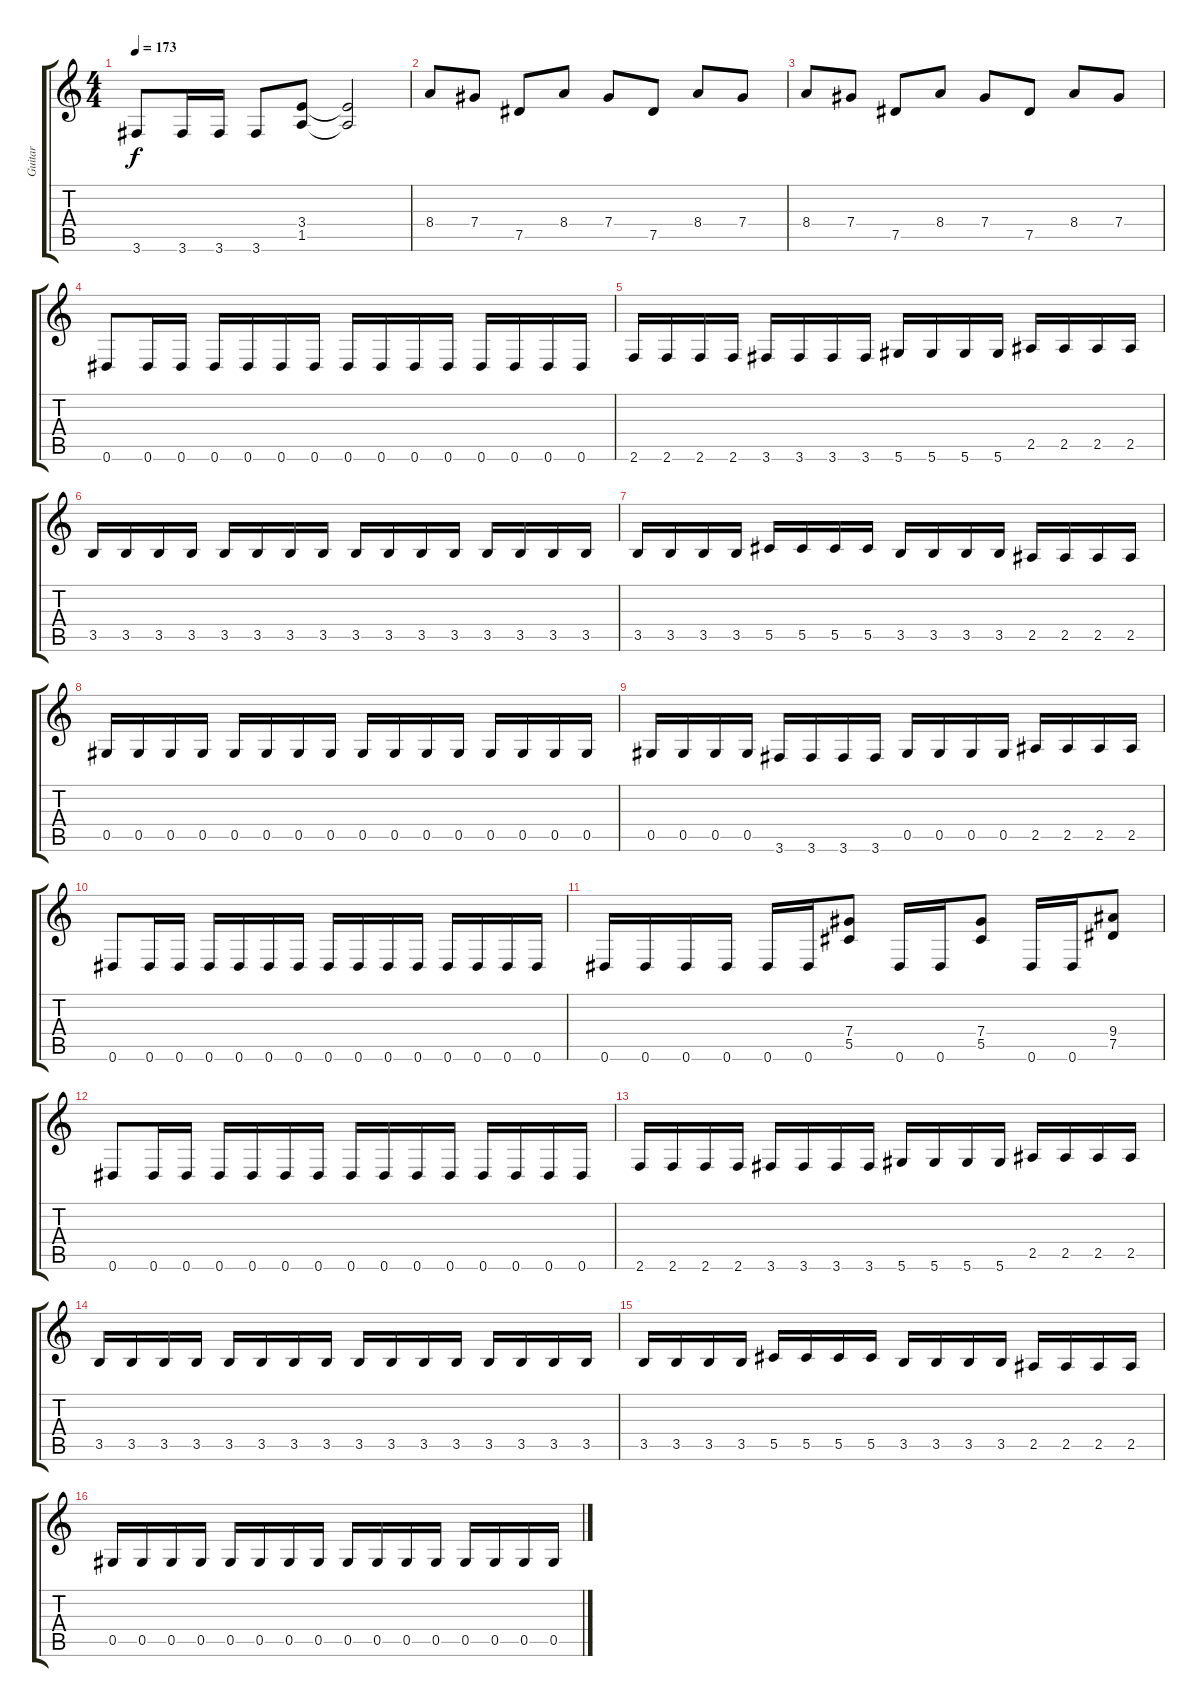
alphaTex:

\track ("Guitar" "Guitar") {instrument distortionguitar}
\staff {score tabs}
\tuning (Eb4 Bb3 Gb3 Db3 Ab2 Eb2) {hide}
\ts (4 4)
\tempo 173
\clef g2
\ks c
3.6.8{dy f} 3.6.16 3.6.16 3.6.8 (3.4 1.5).8 (3.4{t} 1.5{t}).2 |
8.4.8 7.4.8 7.5.8 8.4.8 7.4.8 7.5.8 8.4.8 7.4.8 |
8.4.8 7.4.8 7.5.8 8.4.8 7.4.8 7.5.8 8.4.8 7.4.8 |
0.6.8 0.6.16 0.6.16 0.6.16 0.6.16 0.6.16 0.6.16 0.6.16 0.6.16 0.6.16 0.6.16 0.6.16 0.6.16 0.6.16 0.6.16 |
2.6.16 2.6.16 2.6.16 2.6.16 3.6.16 3.6.16 3.6.16 3.6.16 5.6.16 5.6.16 5.6.16 5.6.16 2.5.16 2.5.16 2.5.16 2.5.16 |
3.5.16 3.5.16 3.5.16 3.5.16 3.5.16 3.5.16 3.5.16 3.5.16 3.5.16 3.5.16 3.5.16 3.5.16 3.5.16 3.5.16 3.5.16 3.5.16 |
3.5.16 3.5.16 3.5.16 3.5.16 5.5.16 5.5.16 5.5.16 5.5.16 3.5.16 3.5.16 3.5.16 3.5.16 2.5.16 2.5.16 2.5.16 2.5.16 |
0.5.16 0.5.16 0.5.16 0.5.16 0.5.16 0.5.16 0.5.16 0.5.16 0.5.16 0.5.16 0.5.16 0.5.16 0.5.16 0.5.16 0.5.16 0.5.16 |
0.5.16 0.5.16 0.5.16 0.5.16 3.6.16 3.6.16 3.6.16 3.6.16 0.5.16 0.5.16 0.5.16 0.5.16 2.5.16 2.5.16 2.5.16 2.5.16 |
0.6.8 0.6.16 0.6.16 0.6.16 0.6.16 0.6.16 0.6.16 0.6.16 0.6.16 0.6.16 0.6.16 0.6.16 0.6.16 0.6.16 0.6.16 |
0.6.16 0.6.16 0.6.16 0.6.16 0.6.16 0.6.16 (7.4 5.5).8 0.6.16 0.6.16 (7.4 5.5).8 0.6.16 0.6.16 (9.4 7.5).8 |
0.6.8 0.6.16 0.6.16 0.6.16 0.6.16 0.6.16 0.6.16 0.6.16 0.6.16 0.6.16 0.6.16 0.6.16 0.6.16 0.6.16 0.6.16 |
2.6.16 2.6.16 2.6.16 2.6.16 3.6.16 3.6.16 3.6.16 3.6.16 5.6.16 5.6.16 5.6.16 5.6.16 2.5.16 2.5.16 2.5.16 2.5.16 |
3.5.16 3.5.16 3.5.16 3.5.16 3.5.16 3.5.16 3.5.16 3.5.16 3.5.16 3.5.16 3.5.16 3.5.16 3.5.16 3.5.16 3.5.16 3.5.16 |
3.5.16 3.5.16 3.5.16 3.5.16 5.5.16 5.5.16 5.5.16 5.5.16 3.5.16 3.5.16 3.5.16 3.5.16 2.5.16 2.5.16 2.5.16 2.5.16 |
0.5.16 0.5.16 0.5.16 0.5.16 0.5.16 0.5.16 0.5.16 0.5.16 0.5.16 0.5.16 0.5.16 0.5.16 0.5.16 0.5.16 0.5.16 0.5.16
